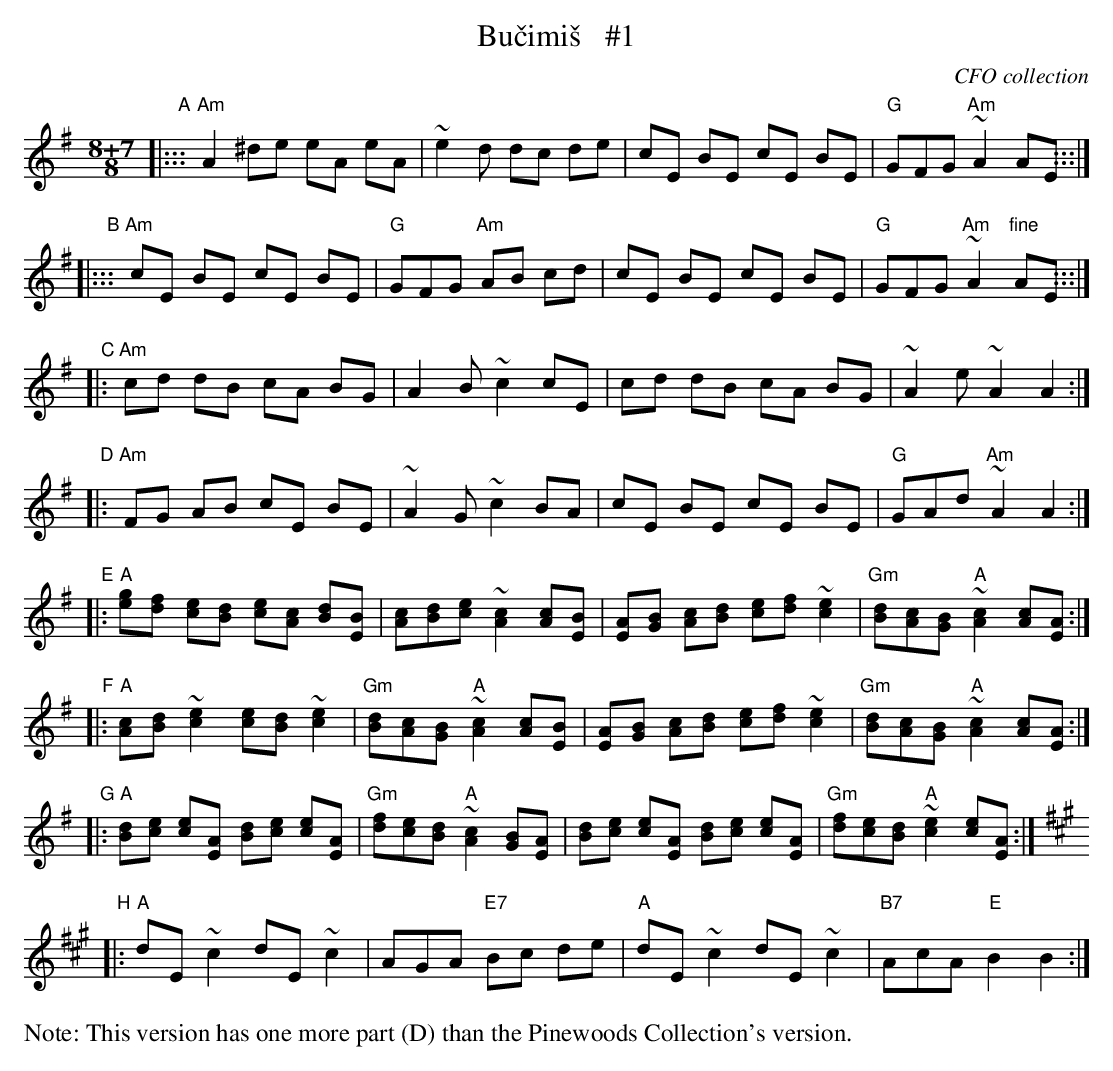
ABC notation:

X:1
T: Bu\vcimi\vs   #1
O: CFO collection
M: 8+7/8
L: 1/8
K: ADor
"A" \
|::: "Am"A2 ^de eA eA | ~e2d dc de | cE BE cE BE | "G"GFG "Am"~A2 AE :::|
"B" \
|::: "Am"cE BE cE BE | "G"GFG "Am"AB cd | cE BE cE BE | "G"GFG "Am"~A2 "fine"AE :::|
"C" \
|: "Am"cd dB cA BG | A2B ~c2 cE | cd dB cA BG | ~A2e ~A2 A2 :|
"D" \
|: "Am"FG AB cE BE | ~A2G ~c2 BA | cE BE cE BE | "G"GAd "Am"~A2 A2 :|
K: _B^c
"E" \
|: "A"[ge][fd] [ec][dB] [ec][cA] [dB][BE] \
| [cA][dB][ec] ~[c2A2] [cA][BE] \
| [AE][BG] [cA][dB] [ec][fd] ~[e2c2] \
| "Gm"[dB][cA][BG] "A"~[c2A2] [cA][AE] :|
"F" \
|: "A"[cA][dB] ~[e2c2] [ec][dB] ~[e2c2]  \
| "Gm"[dB][cA][BG] "A"~[c2A2] [cA][BE] \
| [AE][BG] [cA][dB] [ec][fd] ~[e2c2] \
| "Gm"[dB][cA][BG] "A"~[c2A2] [cA][AE] :|
"G" \
|: "A"[dB][ec] [ec][AE] [dB][ec] [ec][AE] \
| "Gm"[fd][ec][dB] "A"~[c2A2] [BG][AE] \
| [dB][ec] [ec][AE] [dB][ec] [ec][AE] \
| "Gm"[fd][ec][dB] "A"~[e2c2] [ec][AE] :|
K: A
"H" \
|: "A"dE ~c2 dE ~c2 | AGA "E7"Bc de | "A"dE ~c2 dE ~c2 | "B7"AcA "E"B2 B2 :|
